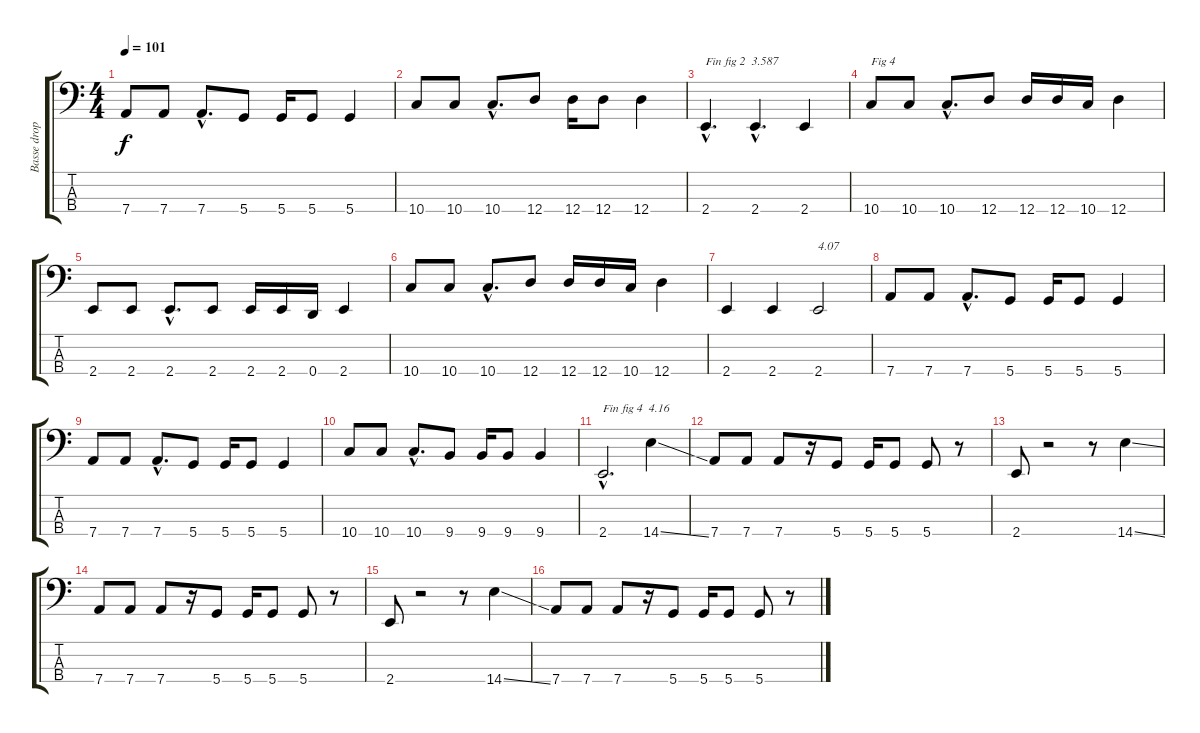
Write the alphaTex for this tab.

\track ("Basse dropped D" "Basse drop") {instrument electricbasspick}
\staff {score tabs}
\tuning (G2 D2 A1 D1) {hide}
\ts (4 4)
\tempo 101
\clef f4
\ks c
7.4.8{dy f} 7.4.8 7.4{hac}.8{d} 5.4.8 5.4.16 5.4.8 5.4.4 |
10.4.8 10.4.8 10.4{hac}.8{d} 12.4.8 12.4.16 12.4.8 12.4.4 |
2.4{hac}.4{d txt "Fin fig 2  3.587"} 2.4{hac}.4{d} 2.4.4 |
10.4.8{txt "Fig 4"} 10.4.8 10.4{hac}.8{d} 12.4.8 12.4.16 12.4.16 10.4.16 12.4.4 |
2.4.8 2.4.8 2.4{hac}.8{d} 2.4.8 2.4.16 2.4.16 0.4.16 2.4.4 |
10.4.8 10.4.8 10.4{hac}.8{d} 12.4.8 12.4.16 12.4.16 10.4.16 12.4.4 |
2.4.4 2.4.4 2.4.2{txt "4.07"} |
7.4.8 7.4.8 7.4{hac}.8{d} 5.4.8 5.4.16 5.4.8 5.4.4 |
7.4.8 7.4.8 7.4{hac}.8{d} 5.4.8 5.4.16 5.4.8 5.4.4 |
10.4.8 10.4.8 10.4{hac}.8{d} 9.4.8 9.4.16 9.4.8 9.4.4 |
2.4{hac}.2{d txt "Fin fig 4  4.16"} 14.4{ss}.4 |
7.4.8 7.4.8 7.4.8 r.16 5.4.8 5.4.16 5.4.8 5.4.8 r.8 |
2.4.8 r.2 r.8 14.4{ss}.4 |
7.4.8 7.4.8 7.4.8 r.16 5.4.8 5.4.16 5.4.8 5.4.8 r.8 |
2.4.8 r.2 r.8 14.4{ss}.4 |
7.4.8 7.4.8 7.4.8 r.16 5.4.8 5.4.16 5.4.8 5.4.8 r.8
